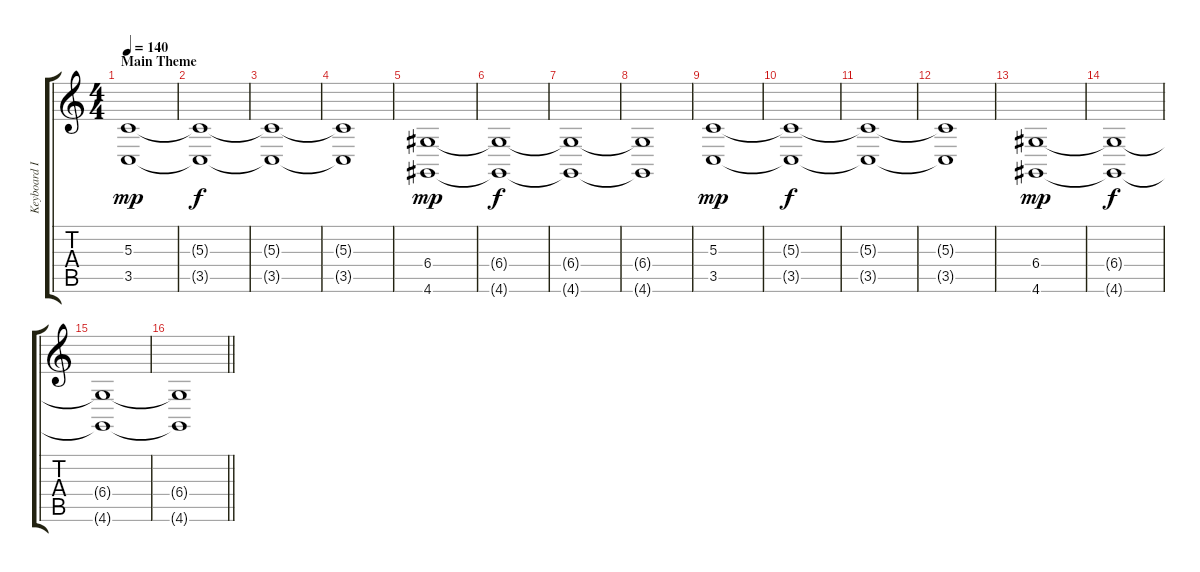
\track ("Keyboard IV" "Keyboard I") {instrument stringensemble2}
\staff {score tabs}
\tuning (E4 B3 G3 D3 A2 E2) {hide}
\ts (4 4)
\section ("" "Main Theme")
\tempo 140
\clef g2
\ks c
(5.3 3.5).1{dy mp} |
(5.3{t} 3.5{t}).1{dy f} |
(5.3{t} 3.5{t}).1 |
(5.3{t} 3.5{t}).1 |
(6.4 4.6).1{dy mp} |
(6.4{t} 4.6{t}).1{dy f} |
(6.4{t} 4.6{t}).1 |
(6.4{t} 4.6{t}).1 |
(5.3 3.5).1{dy mp} |
(5.3{t} 3.5{t}).1{dy f} |
(5.3{t} 3.5{t}).1 |
(5.3{t} 3.5{t}).1 |
(6.4 4.6).1{dy mp} |
(6.4{t} 4.6{t}).1{dy f} |
(6.4{t} 4.6{t}).1 |
\barLineRight lightlight
(6.4{t} 4.6{t}).1
